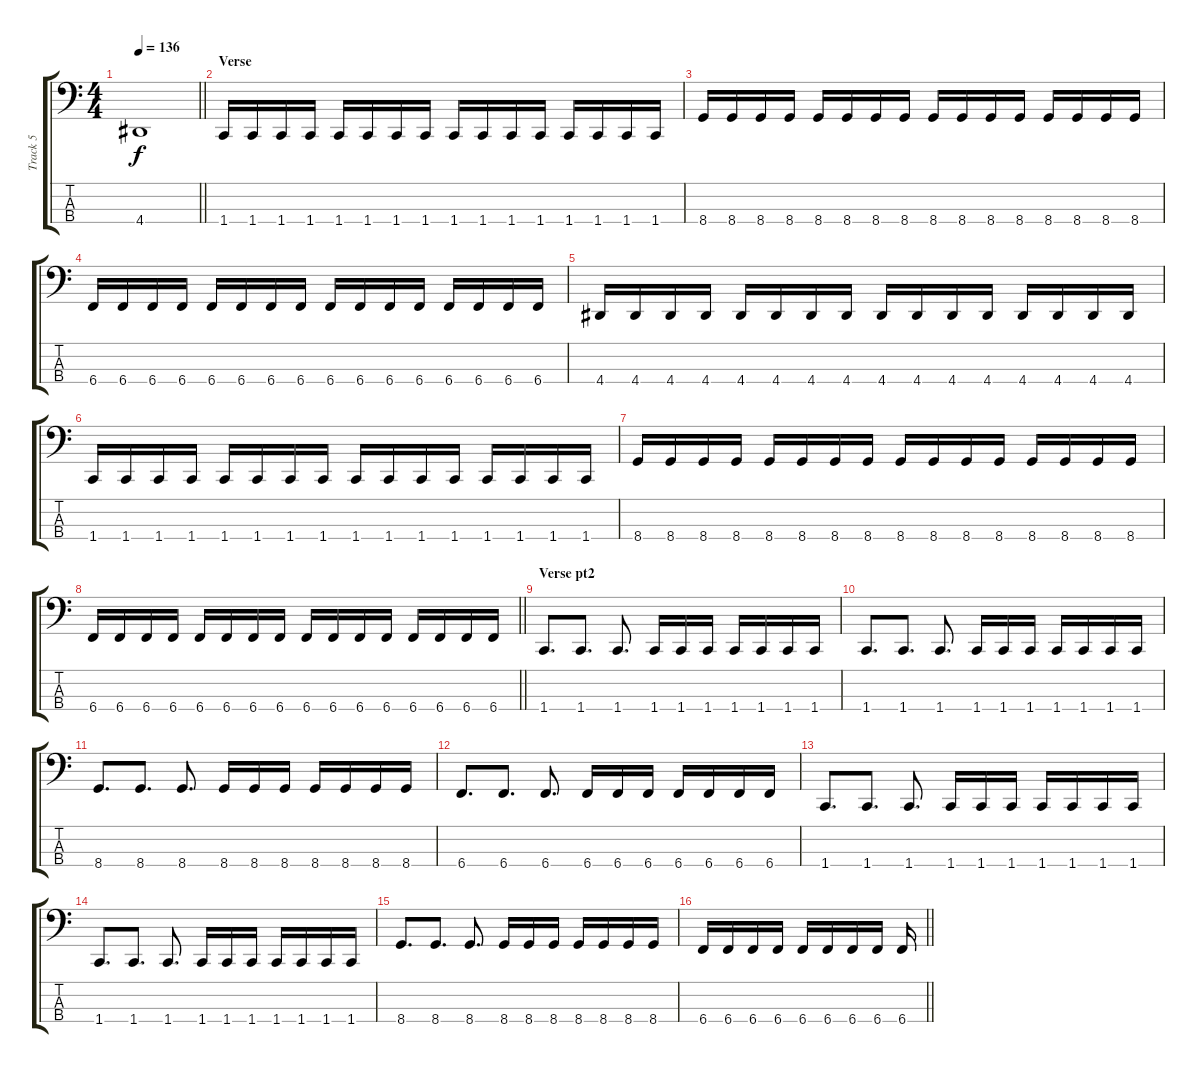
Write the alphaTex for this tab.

\track ("Track 5" "Track 5") {instrument electricbasspick}
\staff {score tabs}
\tuning (E2 B1 Gb1 B0) {hide}
\ts (4 4)
\tempo 136
\clef f4
\barLineRight lightlight
\ks c
4.4.1{dy f} |
\section ("" "Verse")
1.4.16 1.4.16 1.4.16 1.4.16 1.4.16 1.4.16 1.4.16 1.4.16 1.4.16 1.4.16 1.4.16 1.4.16 1.4.16 1.4.16 1.4.16 1.4.16 |
8.4.16 8.4.16 8.4.16 8.4.16 8.4.16 8.4.16 8.4.16 8.4.16 8.4.16 8.4.16 8.4.16 8.4.16 8.4.16 8.4.16 8.4.16 8.4.16 |
6.4.16 6.4.16 6.4.16 6.4.16 6.4.16 6.4.16 6.4.16 6.4.16 6.4.16 6.4.16 6.4.16 6.4.16 6.4.16 6.4.16 6.4.16 6.4.16 |
4.4.16 4.4.16 4.4.16 4.4.16 4.4.16 4.4.16 4.4.16 4.4.16 4.4.16 4.4.16 4.4.16 4.4.16 4.4.16 4.4.16 4.4.16 4.4.16 |
1.4.16 1.4.16 1.4.16 1.4.16 1.4.16 1.4.16 1.4.16 1.4.16 1.4.16 1.4.16 1.4.16 1.4.16 1.4.16 1.4.16 1.4.16 1.4.16 |
8.4.16 8.4.16 8.4.16 8.4.16 8.4.16 8.4.16 8.4.16 8.4.16 8.4.16 8.4.16 8.4.16 8.4.16 8.4.16 8.4.16 8.4.16 8.4.16 |
\barLineRight lightlight
6.4.16 6.4.16 6.4.16 6.4.16 6.4.16 6.4.16 6.4.16 6.4.16 6.4.16 6.4.16 6.4.16 6.4.16 6.4.16 6.4.16 6.4.16 6.4.16 |
\section ("" "Verse pt2")
1.4.8{d} 1.4.8{d} 1.4.8{d} 1.4.16 1.4.16 1.4.16 1.4.16 1.4.16 1.4.16 1.4.16 |
1.4.8{d} 1.4.8{d} 1.4.8{d} 1.4.16 1.4.16 1.4.16 1.4.16 1.4.16 1.4.16 1.4.16 |
8.4.8{d} 8.4.8{d} 8.4.8{d} 8.4.16 8.4.16 8.4.16 8.4.16 8.4.16 8.4.16 8.4.16 |
6.4.8{d} 6.4.8{d} 6.4.8{d} 6.4.16 6.4.16 6.4.16 6.4.16 6.4.16 6.4.16 6.4.16 |
1.4.8{d} 1.4.8{d} 1.4.8{d} 1.4.16 1.4.16 1.4.16 1.4.16 1.4.16 1.4.16 1.4.16 |
1.4.8{d} 1.4.8{d} 1.4.8{d} 1.4.16 1.4.16 1.4.16 1.4.16 1.4.16 1.4.16 1.4.16 |
8.4.8{d} 8.4.8{d} 8.4.8{d} 8.4.16 8.4.16 8.4.16 8.4.16 8.4.16 8.4.16 8.4.16 |
\barLineRight lightlight
6.4.16 6.4.16 6.4.16 6.4.16 6.4.16 6.4.16 6.4.16 6.4.16 6.4.16
